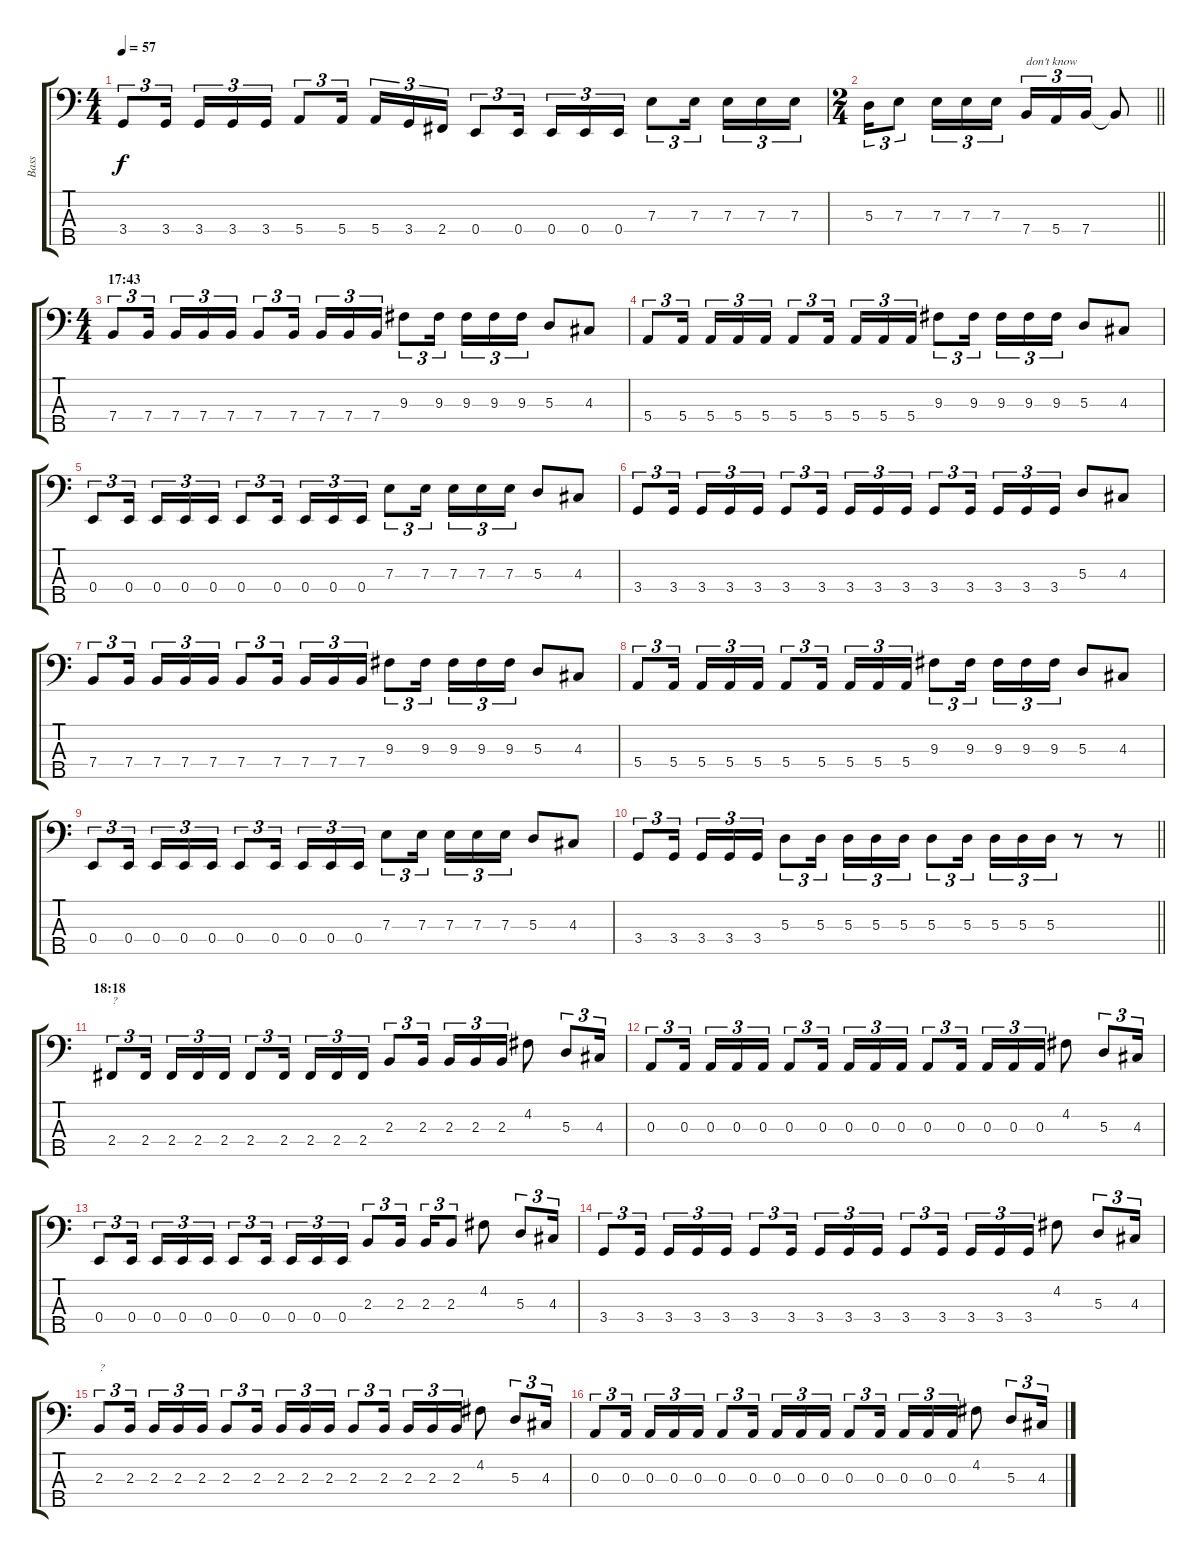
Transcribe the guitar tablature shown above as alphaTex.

\track ("Bass" "Bass") {instrument electricbassfinger}
\staff {score tabs}
\tuning (G2 D2 A1 E1 B0) {hide}
\ts (4 4)
\tempo 57
\clef f4
\ks c
3.4.8{tu (3 2) dy f} 3.4.16{tu (3 2) beam splitsecondary} 3.4.16{tu (3 2)} 3.4.16{tu (3 2)} 3.4.16{tu (3 2)} 5.4.8{tu (3 2)} 5.4.16{tu (3 2) beam splitsecondary} 5.4.16{tu (3 2)} 3.4.16{tu (3 2)} 2.4.16{tu (3 2)} 0.4.8{tu (3 2)} 0.4.16{tu (3 2) beam splitsecondary} 0.4.16{tu (3 2)} 0.4.16{tu (3 2)} 0.4.16{tu (3 2)} 7.3.8{tu (3 2)} 7.3.16{tu (3 2) beam splitsecondary} 7.3.16{tu (3 2)} 7.3.16{tu (3 2)} 7.3.16{tu (3 2)} |
\ts (2 4)
\barLineRight lightlight
5.3.16{tu (3 2) volume 10} 7.3.8{tu (3 2)} 7.3.16{tu (3 2)} 7.3.16{tu (3 2)} 7.3.16{tu (3 2)} 7.4.16{tu (3 2) txt "don't know"} 5.4.16{tu (3 2)} 7.4.16{tu (3 2)} 7.4{t}.8 |
\ts (4 4)
\section ("" "17:43")
7.4.8{tu (3 2)} 7.4.16{tu (3 2) beam splitsecondary} 7.4.16{tu (3 2)} 7.4.16{tu (3 2)} 7.4.16{tu (3 2)} 7.4.8{tu (3 2)} 7.4.16{tu (3 2) beam splitsecondary} 7.4.16{tu (3 2)} 7.4.16{tu (3 2)} 7.4.16{tu (3 2)} 9.3.8{tu (3 2)} 9.3.16{tu (3 2) beam splitsecondary} 9.3.16{tu (3 2)} 9.3.16{tu (3 2)} 9.3.16{tu (3 2)} 5.3.8 4.3.8 |
5.4.8{tu (3 2)} 5.4.16{tu (3 2) beam splitsecondary} 5.4.16{tu (3 2)} 5.4.16{tu (3 2)} 5.4.16{tu (3 2)} 5.4.8{tu (3 2)} 5.4.16{tu (3 2) beam splitsecondary} 5.4.16{tu (3 2)} 5.4.16{tu (3 2)} 5.4.16{tu (3 2)} 9.3.8{tu (3 2)} 9.3.16{tu (3 2) beam splitsecondary} 9.3.16{tu (3 2)} 9.3.16{tu (3 2)} 9.3.16{tu (3 2)} 5.3.8 4.3.8 |
0.4.8{tu (3 2)} 0.4.16{tu (3 2) beam splitsecondary} 0.4.16{tu (3 2)} 0.4.16{tu (3 2)} 0.4.16{tu (3 2)} 0.4.8{tu (3 2)} 0.4.16{tu (3 2) beam splitsecondary} 0.4.16{tu (3 2)} 0.4.16{tu (3 2)} 0.4.16{tu (3 2)} 7.3.8{tu (3 2)} 7.3.16{tu (3 2) beam splitsecondary} 7.3.16{tu (3 2)} 7.3.16{tu (3 2)} 7.3.16{tu (3 2)} 5.3.8 4.3.8 |
3.4.8{tu (3 2)} 3.4.16{tu (3 2) beam splitsecondary} 3.4.16{tu (3 2)} 3.4.16{tu (3 2)} 3.4.16{tu (3 2)} 3.4.8{tu (3 2)} 3.4.16{tu (3 2) beam splitsecondary} 3.4.16{tu (3 2)} 3.4.16{tu (3 2)} 3.4.16{tu (3 2)} 3.4.8{tu (3 2)} 3.4.16{tu (3 2) beam splitsecondary} 3.4.16{tu (3 2)} 3.4.16{tu (3 2)} 3.4.16{tu (3 2)} 5.3.8 4.3.8 |
7.4.8{tu (3 2)} 7.4.16{tu (3 2) beam splitsecondary} 7.4.16{tu (3 2)} 7.4.16{tu (3 2)} 7.4.16{tu (3 2)} 7.4.8{tu (3 2)} 7.4.16{tu (3 2) beam splitsecondary} 7.4.16{tu (3 2)} 7.4.16{tu (3 2)} 7.4.16{tu (3 2)} 9.3.8{tu (3 2)} 9.3.16{tu (3 2) beam splitsecondary} 9.3.16{tu (3 2)} 9.3.16{tu (3 2)} 9.3.16{tu (3 2)} 5.3.8 4.3.8 |
5.4.8{tu (3 2)} 5.4.16{tu (3 2) beam splitsecondary} 5.4.16{tu (3 2)} 5.4.16{tu (3 2)} 5.4.16{tu (3 2)} 5.4.8{tu (3 2)} 5.4.16{tu (3 2) beam splitsecondary} 5.4.16{tu (3 2)} 5.4.16{tu (3 2)} 5.4.16{tu (3 2)} 9.3.8{tu (3 2)} 9.3.16{tu (3 2) beam splitsecondary} 9.3.16{tu (3 2)} 9.3.16{tu (3 2)} 9.3.16{tu (3 2)} 5.3.8 4.3.8 |
0.4.8{tu (3 2)} 0.4.16{tu (3 2) beam splitsecondary} 0.4.16{tu (3 2)} 0.4.16{tu (3 2)} 0.4.16{tu (3 2)} 0.4.8{tu (3 2)} 0.4.16{tu (3 2) beam splitsecondary} 0.4.16{tu (3 2)} 0.4.16{tu (3 2)} 0.4.16{tu (3 2)} 7.3.8{tu (3 2)} 7.3.16{tu (3 2) beam splitsecondary} 7.3.16{tu (3 2)} 7.3.16{tu (3 2)} 7.3.16{tu (3 2)} 5.3.8 4.3.8 |
\barLineRight lightlight
3.4.8{tu (3 2)} 3.4.16{tu (3 2) beam splitsecondary} 3.4.16{tu (3 2)} 3.4.16{tu (3 2)} 3.4.16{tu (3 2)} 5.3.8{tu (3 2)} 5.3.16{tu (3 2) beam splitsecondary} 5.3.16{tu (3 2)} 5.3.16{tu (3 2)} 5.3.16{tu (3 2)} 5.3.8{tu (3 2)} 5.3.16{tu (3 2) beam splitsecondary} 5.3.16{tu (3 2)} 5.3.16{tu (3 2)} 5.3.16{tu (3 2)} r.8 r.8 |
\section ("" "18:18")
2.4.8{tu (3 2) txt "?"} 2.4.16{tu (3 2) beam splitsecondary} 2.4.16{tu (3 2)} 2.4.16{tu (3 2)} 2.4.16{tu (3 2)} 2.4.8{tu (3 2)} 2.4.16{tu (3 2) beam splitsecondary} 2.4.16{tu (3 2)} 2.4.16{tu (3 2)} 2.4.16{tu (3 2)} 2.3.8{tu (3 2)} 2.3.16{tu (3 2) beam splitsecondary} 2.3.16{tu (3 2)} 2.3.16{tu (3 2)} 2.3.16{tu (3 2)} 4.2.8 5.3.8{tu (3 2)} 4.3.16{tu (3 2)} |
0.3.8{tu (3 2)} 0.3.16{tu (3 2) beam splitsecondary} 0.3.16{tu (3 2)} 0.3.16{tu (3 2)} 0.3.16{tu (3 2)} 0.3.8{tu (3 2)} 0.3.16{tu (3 2) beam splitsecondary} 0.3.16{tu (3 2)} 0.3.16{tu (3 2)} 0.3.16{tu (3 2)} 0.3.8{tu (3 2)} 0.3.16{tu (3 2) beam splitsecondary} 0.3.16{tu (3 2)} 0.3.16{tu (3 2)} 0.3.16{tu (3 2)} 4.2.8 5.3.8{tu (3 2)} 4.3.16{tu (3 2)} |
0.4.8{tu (3 2)} 0.4.16{tu (3 2) beam splitsecondary} 0.4.16{tu (3 2)} 0.4.16{tu (3 2)} 0.4.16{tu (3 2)} 0.4.8{tu (3 2)} 0.4.16{tu (3 2) beam splitsecondary} 0.4.16{tu (3 2)} 0.4.16{tu (3 2)} 0.4.16{tu (3 2)} 2.3.8{tu (3 2)} 2.3.16{tu (3 2) beam splitsecondary} 2.3.16{tu (3 2)} 2.3.8{tu (3 2)} 4.2.8 5.3.8{tu (3 2)} 4.3.16{tu (3 2)} |
3.4.8{tu (3 2)} 3.4.16{tu (3 2) beam splitsecondary} 3.4.16{tu (3 2)} 3.4.16{tu (3 2)} 3.4.16{tu (3 2)} 3.4.8{tu (3 2)} 3.4.16{tu (3 2) beam splitsecondary} 3.4.16{tu (3 2)} 3.4.16{tu (3 2)} 3.4.16{tu (3 2)} 3.4.8{tu (3 2)} 3.4.16{tu (3 2) beam splitsecondary} 3.4.16{tu (3 2)} 3.4.16{tu (3 2)} 3.4.16{tu (3 2)} 4.2.8 5.3.8{tu (3 2)} 4.3.16{tu (3 2)} |
2.3.8{tu (3 2) txt "?"} 2.3.16{tu (3 2) beam splitsecondary} 2.3.16{tu (3 2)} 2.3.16{tu (3 2)} 2.3.16{tu (3 2)} 2.3.8{tu (3 2)} 2.3.16{tu (3 2) beam splitsecondary} 2.3.16{tu (3 2)} 2.3.16{tu (3 2)} 2.3.16{tu (3 2)} 2.3.8{tu (3 2)} 2.3.16{tu (3 2) beam splitsecondary} 2.3.16{tu (3 2)} 2.3.16{tu (3 2)} 2.3.16{tu (3 2)} 4.2.8 5.3.8{tu (3 2)} 4.3.16{tu (3 2)} |
0.3.8{tu (3 2)} 0.3.16{tu (3 2) beam splitsecondary} 0.3.16{tu (3 2)} 0.3.16{tu (3 2)} 0.3.16{tu (3 2)} 0.3.8{tu (3 2)} 0.3.16{tu (3 2) beam splitsecondary} 0.3.16{tu (3 2)} 0.3.16{tu (3 2)} 0.3.16{tu (3 2)} 0.3.8{tu (3 2)} 0.3.16{tu (3 2) beam splitsecondary} 0.3.16{tu (3 2)} 0.3.16{tu (3 2)} 0.3.16{tu (3 2)} 4.2.8 5.3.8{tu (3 2)} 4.3.16{tu (3 2)}
